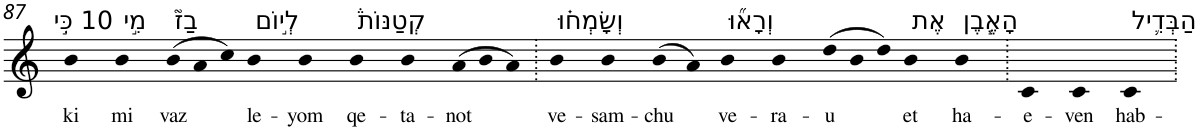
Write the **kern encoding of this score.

**kern	**text
*part1	*part1
*staff1	*staff1
*I"Piano	*
*I'Pno	*
!!LO:PB:g=z
*clefG2	*
*k[]	*
=87	=87
!LO:TX:a:t=10 כִּ֣י	!
!	!LO:LY:b
4b	ki
!LO:TX:a:t=מִ֣י	!
!	!LO:LY:b
4b	mi
!LO:TX:a:t=בַז֮	!
!	!LO:LY:b
(>12b	vaz
12a	.
12cc)	.
!LO:TX:a:t=לְי֣וֹם	!
!	!LO:LY:b
4b	le-
!	!LO:LY:b
4b	-yom
!LO:TX:a:t=קְטַנּוֹת֒	!
!	!LO:LY:b
4b	qe-
!	!LO:LY:b
4b	-ta-
!	!LO:LY:b
(>12a	-not
12b	.
12a)	.
=88.	=88.
!LO:TX:a:t=וְשָׂמְח֗וּ	!
!	!LO:LY:b
4b	ve-
!	!LO:LY:b
4b	-sam-
!	!LO:LY:b
(>8b	-chu
8a)	.
!LO:TX:a:t=וְרָא֞וּ	!
!	!LO:LY:b
4b	ve-
!	!LO:LY:b
4b	-ra-
!	!LO:LY:b
(>12dd	-u
12b	.
12dd)	.
!LO:TX:a:t=אֶת	!
!	!LO:LY:b
4b	et
!LO:TX:a:t=הָאֶ֧בֶן	!
!	!LO:LY:b
4b	ha-
=89.	=89.
!	!LO:LY:b
4c	-e-
!	!LO:LY:b
4c	-ven
!LO:TX:a:t=הַבְּדִ֛יל	!
!	!LO:LY:b
4c	hab-
=.	=.
*-	*-
